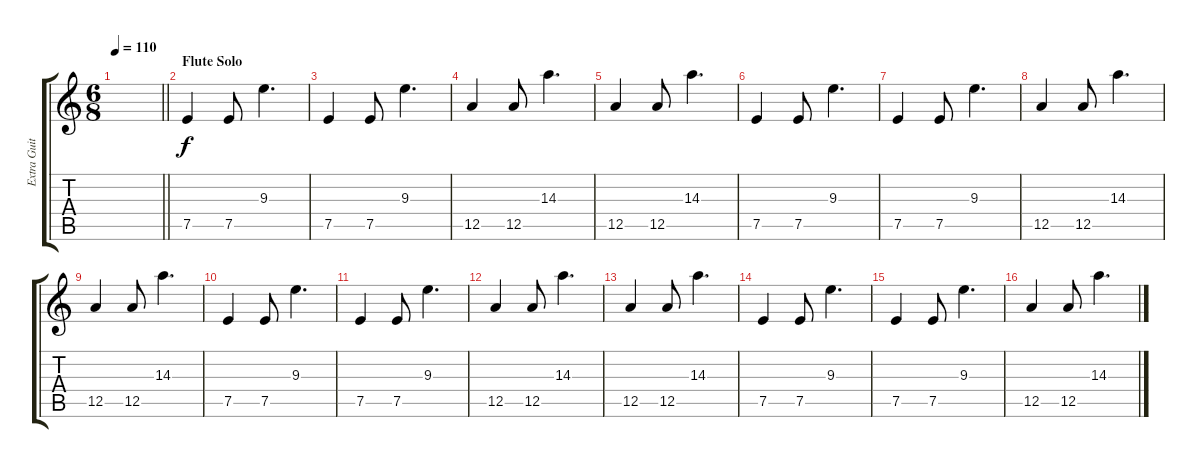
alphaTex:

\track ("Extra Guitar (Flute Solo)" "Extra Guit") {instrument electricguitarjazz}
\staff {score tabs}
\tuning (E4 B3 G3 D3 A2 E2) {hide}
\ts (6 8)
\tempo 110
\clef g2
\barLineRight lightlight
\ks c
|
\section ("" "Flute Solo")
7.5.4 7.5.8 9.3.4{d} |
7.5.4 7.5.8 9.3.4{d} |
12.5.4 12.5.8 14.3.4{d} |
12.5.4 12.5.8 14.3.4{d} |
7.5.4 7.5.8 9.3.4{d} |
7.5.4 7.5.8 9.3.4{d} |
12.5.4 12.5.8 14.3.4{d} |
12.5.4 12.5.8 14.3.4{d} |
7.5.4 7.5.8 9.3.4{d} |
7.5.4 7.5.8 9.3.4{d} |
12.5.4 12.5.8 14.3.4{d} |
12.5.4 12.5.8 14.3.4{d} |
7.5.4 7.5.8 9.3.4{d} |
7.5.4 7.5.8 9.3.4{d} |
12.5.4 12.5.8 14.3.4{d}
